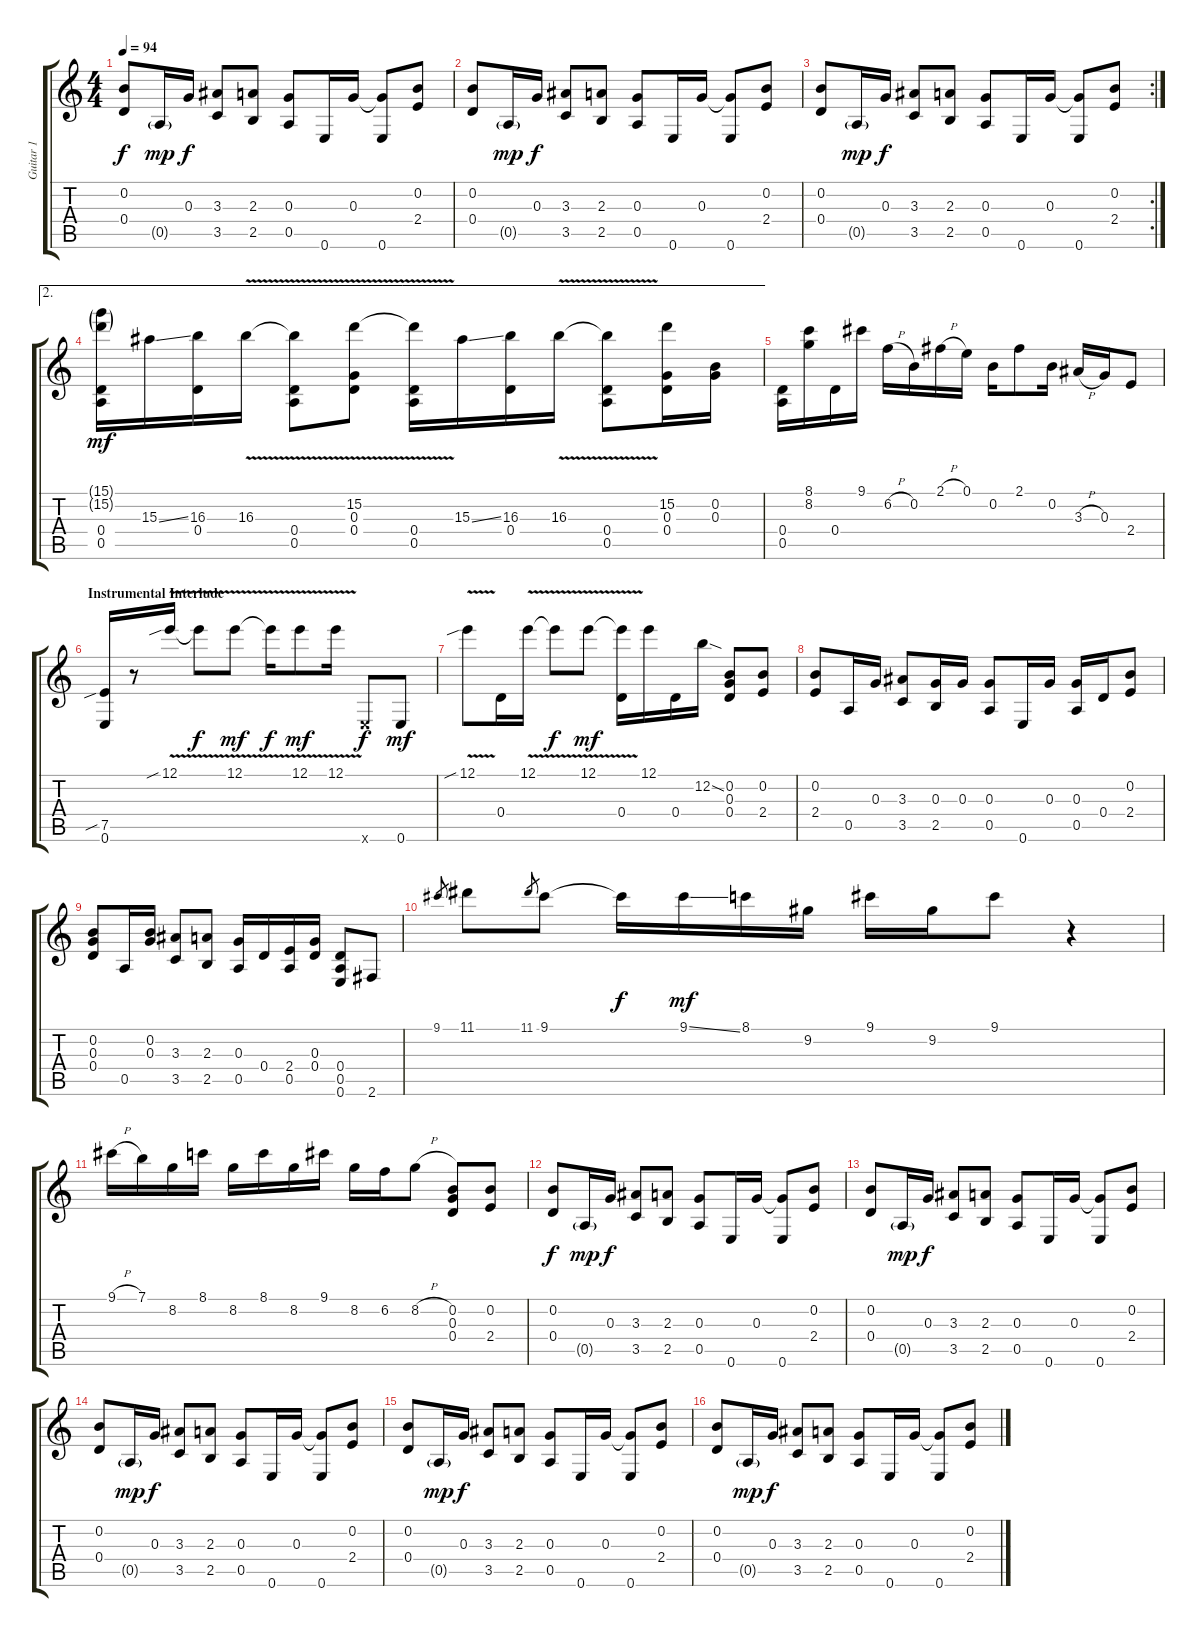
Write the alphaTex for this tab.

\track ("Guitar 1" "Guitar 1") {instrument acousticguitarnylon}
\staff {score tabs}
\tuning (E4 B3 G3 D3 A2 E2) {hide}
\ts (4 4)
\tempo 94
\clef g2
\ks c
(0.2 0.4).8{dy f} 0.5{g}.16{dy mp} 0.3.16{dy f} (3.3 3.5).8 (2.3 2.5).8 (0.3 0.5).8 0.6.16 0.3.16 (0.3{t} 0.6).8 (0.2 2.4).8 |
(0.2 0.4).8 0.5{g}.16{dy mp} 0.3.16{dy f} (3.3 3.5).8 (2.3 2.5).8 (0.3 0.5).8 0.6.16 0.3.16 (0.3{t} 0.6).8 (0.2 2.4).8 |
\rc 2
(0.2 0.4).8 0.5{g}.16{dy mp} 0.3.16{dy f} (3.3 3.5).8 (2.3 2.5).8 (0.3 0.5).8 0.6.16 0.3.16 (0.3{t} 0.6).8 (0.2 2.4).8 |
\ae 2
(15.1{g} 15.2{g} 0.4 0.5).16{dy mf} 15.3{ss}.16 (16.3 0.4).16 16.3{v}.16 (16.3{t} 0.4 0.5).8 (15.2{v} 0.3 0.4).8 (15.2{t} 0.4 0.5).16 15.3{ss}.16 (16.3 0.4).16 16.3{v}.16 (16.3{t} 0.4 0.5).8 (15.2 0.3 0.4).16 (0.2 0.3).16 |
(0.4 0.5).16 (8.1 8.2).16 0.4.16 9.1.16 6.2{h}.16 0.2.16 2.1{h}.16 0.1.16 0.2.16 2.1.8 0.2.16 3.3{h}.16 0.3.16 2.4.8 |
\section ("" "Instrumental Interlude")
(7.5{sib} 0.6).16 r.8 12.1{v sib}.16 12.1{t}.8{dy f} 12.1{v}.8{dy mf} 12.1{t}.16{dy f} 12.1{v}.8{dy mf} 12.1{v}.16 0.6{x}.8{dy f} 0.6.8{dy mf} |
12.1{v sib}.8 0.4.16 12.1{v}.16 12.1{t}.8{dy f} 12.1{v}.8{dy mf} (12.1{t} 0.4).16 12.1.16 0.4.16 12.2{sod}.16 (0.2 0.3 0.4).8 (0.2 2.4).8 |
(0.2 2.4).8 0.5.16 0.3.16 (3.3 3.5).8 (0.3 2.5).16 0.3.16 (0.3 0.5).8 0.6.16 0.3.16 (0.3 0.5).16 0.4.16 (0.2 2.4).8 |
(0.2 0.3 0.4).8 0.5.16 (0.2 0.3).16 (3.3 3.5).8 (2.3 2.5).8 (0.3 0.5).16 0.4.16 (2.4 0.5).16 (0.3 0.4).16 (0.4 0.5 0.6).8 2.6.8 |
9.1.8{gr} 11.1.8 11.1.8{gr} 9.1.8 9.1{t}.16{dy f} 9.1{ss}.16{dy mf} 8.1.16 9.2.16 9.1.16 9.2.16 9.1.8 r.4 |
9.1{h}.16 7.1.16 8.2.16 8.1.16 8.2.16 8.1.16 8.2.16 9.1.16 8.2.16 6.2.16 8.2{h}.8 (0.2 0.3 0.4).8 (0.2 2.4).8 |
(0.2 0.4).8{dy f} 0.5{g}.16{dy mp} 0.3.16{dy f} (3.3 3.5).8 (2.3 2.5).8 (0.3 0.5).8 0.6.16 0.3.16 (0.3{t} 0.6).8 (0.2 2.4).8 |
(0.2 0.4).8 0.5{g}.16{dy mp} 0.3.16{dy f} (3.3 3.5).8 (2.3 2.5).8 (0.3 0.5).8 0.6.16 0.3.16 (0.3{t} 0.6).8 (0.2 2.4).8 |
(0.2 0.4).8 0.5{g}.16{dy mp} 0.3.16{dy f} (3.3 3.5).8 (2.3 2.5).8 (0.3 0.5).8 0.6.16 0.3.16 (0.3{t} 0.6).8 (0.2 2.4).8 |
(0.2 0.4).8 0.5{g}.16{dy mp} 0.3.16{dy f} (3.3 3.5).8 (2.3 2.5).8 (0.3 0.5).8 0.6.16 0.3.16 (0.3{t} 0.6).8 (0.2 2.4).8 |
(0.2 0.4).8 0.5{g}.16{dy mp} 0.3.16{dy f} (3.3 3.5).8 (2.3 2.5).8 (0.3 0.5).8 0.6.16 0.3.16 (0.3{t} 0.6).8 (0.2 2.4).8
